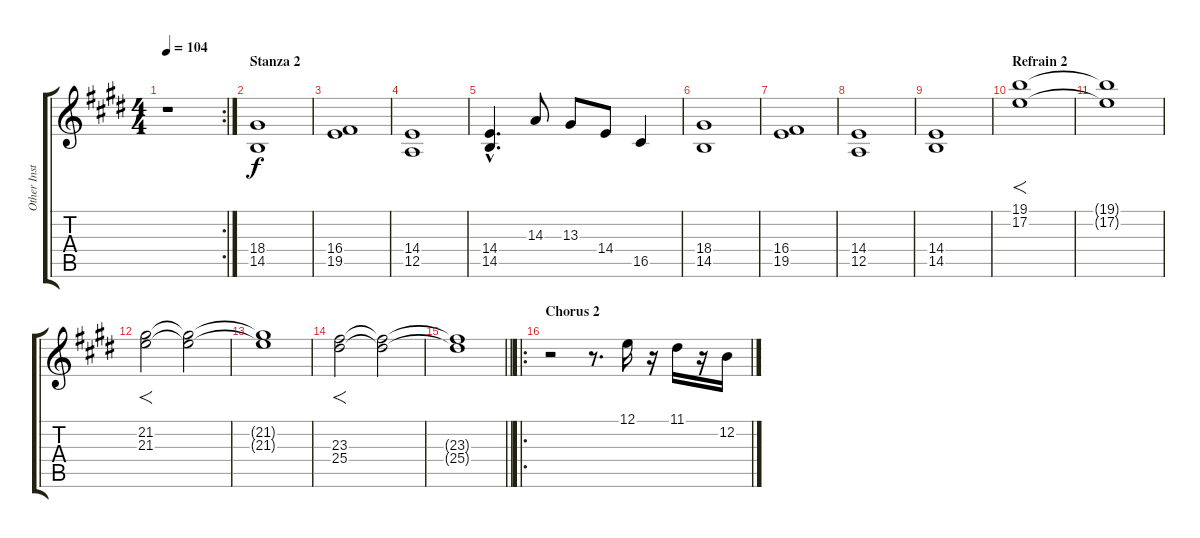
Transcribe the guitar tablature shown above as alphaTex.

\track ("Other Inst." "Other Inst") {instrument electricpiano1}
\staff {score tabs}
\tuning (E4 B3 G3 D3 A2 E2) {hide}
\rc 2
\ts (4 4)
\tempo 104
\clef g2
\ks e
r.1{dy f} |
\section ("" "Stanza 2")
(18.4 14.5).1{volume 9 instrument electricpiano1} |
(16.4 19.5).1 |
(14.4 12.5).1 |
(14.4{hac} 14.5{hac}).4{d} 14.3.8 13.3.8 14.4.8 16.5.4 |
(18.4 14.5).1 |
(16.4 19.5).1 |
(14.4 12.5).1 |
(14.4 14.5).1 |
\section ("" "Refrain 2")
(19.1 17.2).1{f volume 10 instrument pad4choir} |
(19.1{t} 17.2{t}).1 |
(21.2 21.3).2{f} (21.2{t} 21.3{t}).2 |
(21.2{t} 21.3{t}).1 |
(23.3 25.4).2{f} (23.3{t} 25.4{t}).2 |
\barLineRight lightlight
(23.3{t} 25.4{t}).1 |
\ro
\section ("" "Chorus 2")
r.2{volume 13 instrument honkytonkpiano} r.8{d} 12.1.16 r.16 11.1.16 r.16 12.2.16
